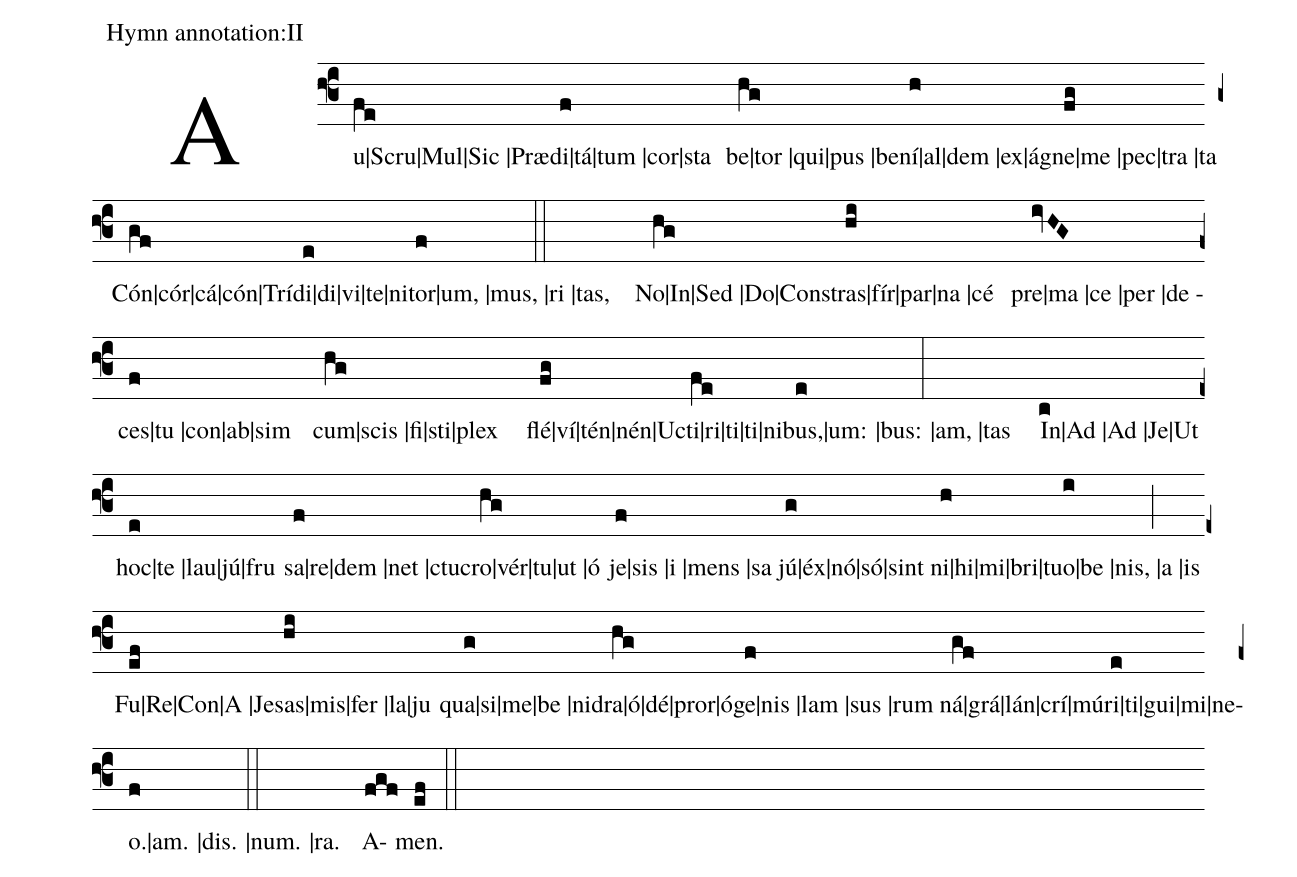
annotation:II;
%%
(f3) Au|Scru|Mul|Sic |Præ(fe)di|tá|tum |cor|sta (f) be|tor |qui|pus |be(hg)ní|al|dem |ex|á(h)gne|me |pec|tra |ta (fg) Cón|cór|cá|cón|Trí(gf)di|di|vi|te|ni(e)tor|um, |mus, |ri |tas, (f) (::)

No|In|Sed |Do|Con(hg)stras|fír|par|na |cé(hi) pre|ma |ce |per |de (ivHG)ces|tu |con|ab|sim(f) cum|scis |fi|sti|plex (hg) flé|ví|tén|nén|U(fg)cti|ri|ti|ti|ni(fe)bus,|um: |bus: |am, |tas (e) (:) In|Ad |Ad |Je|Ut (c) hoc|te |lau|jú|fru(e) sa|re|dem |net |ctu(f)cro|vér|tu|ut |ó(hg) je|sis |i |mens |sa (f)jú|éx|nó|só|sint (g)ni|hi|mi|bri|tu(h)o|be |nis, |a |is (i) (;) Fu|Re|Con|A |Je(ef)sas|mis|fer |la|ju(hi) qua|si|me|be |ni(g)dra|ó|dé|pror|ó(hg)ge|nis |lam |sus |rum (f)ná|grá|lán|crí|mú(gf)ri|ti|gui|mi|ne(e)o.|am. |dis. |num. |ra. (f) (::)
A(fgf)men.(ef) (::)
